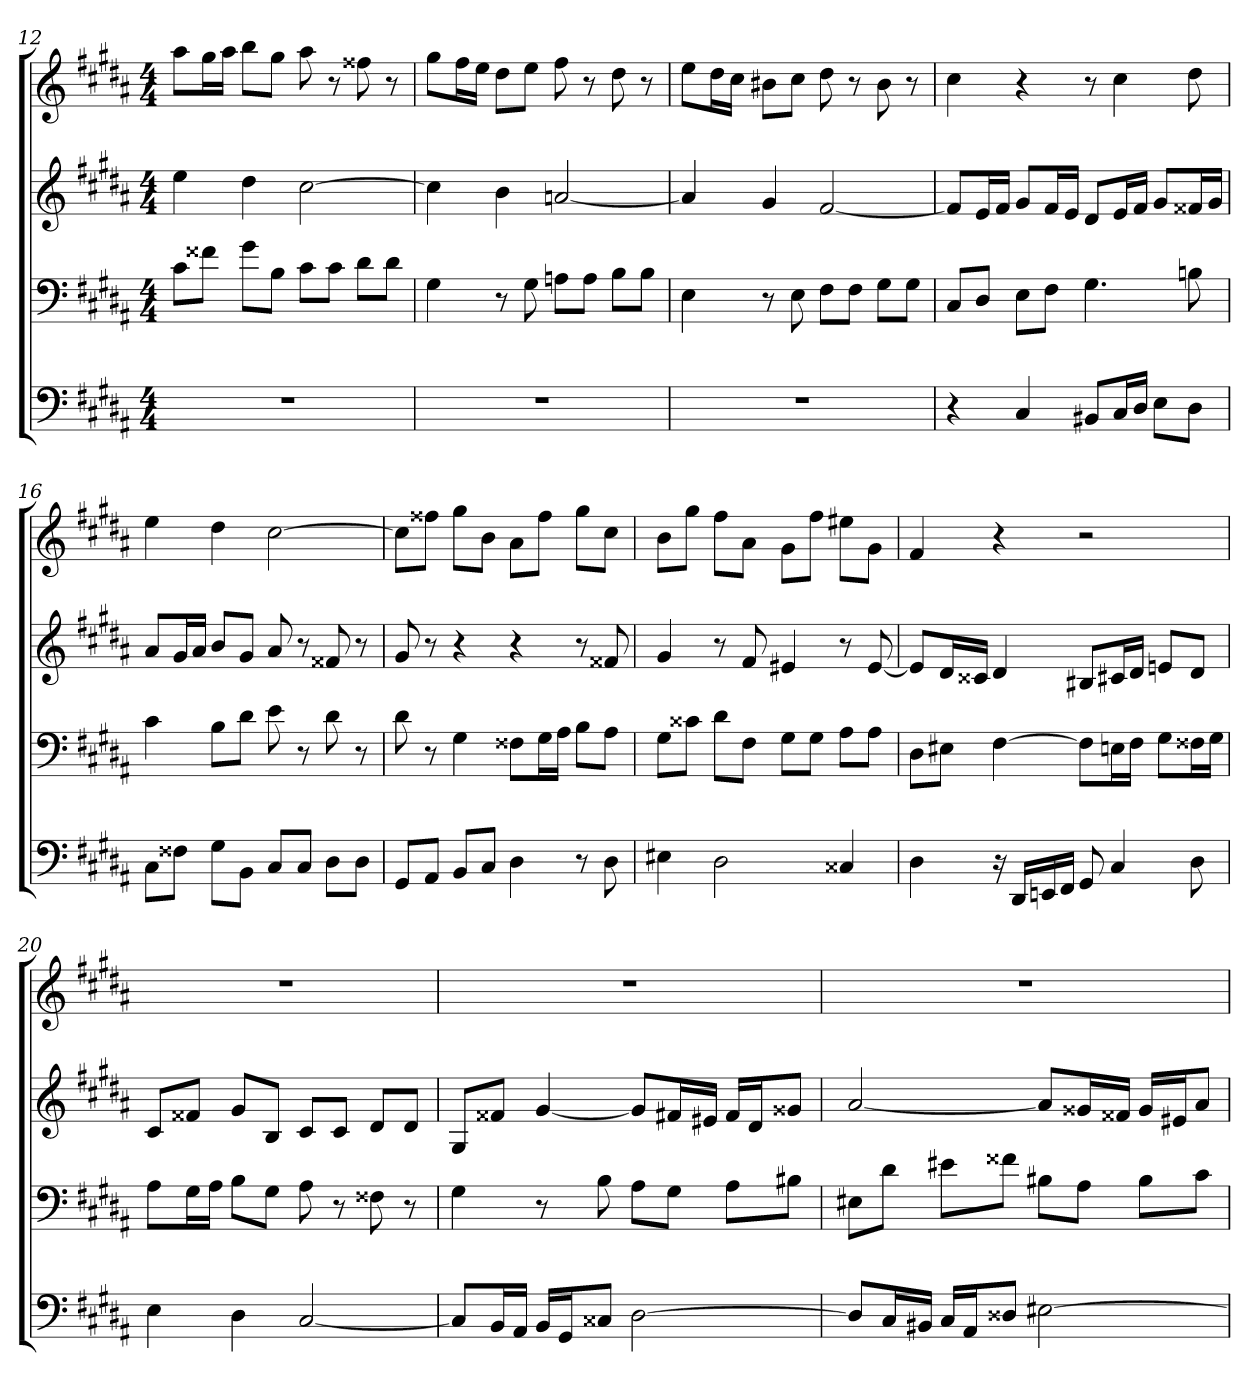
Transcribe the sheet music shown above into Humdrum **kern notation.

**kern	**kern	**kern	**kern
*part4	*part3	*part2	*part1
*staff4	*staff3	*staff2	*staff1
*clefF4	*clefF4	*clefG2	*clefG2
*k[f#c#g#d#a#]	*k[f#c#g#d#a#]	*k[f#c#g#d#a#]	*k[f#c#g#d#a#]
*g#:	*g#:	*g#:	*g#:
*M4/4	*M4/4	*M4/4	*M4/4
=12	=12	=12	=12
1r	8c#\L	4ee	8aa#\L
.	8f##X\J	.	16gg#\L
.	.	.	16aa#\JJ
.	8g#\L	4dd#	8bb\L
.	8B\J	.	8gg#\J
.	8c#\L	[2cc#	8aa#
.	8c#\J	.	8r
.	8d#\L	.	8ff##X
.	8d#\J	.	8r
=13	=13	=13	=13
1r	4G#	4cc#]	8gg#\L
.	.	.	16ff#\L
.	.	.	16ee\JJ
.	8r	4b	8dd#\L
.	8G#	.	8ee\J
.	8An\L	[2an	8ff#
.	8A\J	.	8r
.	8B\L	.	8dd#
.	8B\J	.	8r
=14	=14	=14	=14
1r	4E	4a]	8ee\L
.	.	.	16dd#\L
.	.	.	16cc#\JJ
.	8r	4g#	8b#X\L
.	8E	.	8cc#\J
.	8F#\L	[2f#	8dd#
.	8F#\J	.	8r
.	8G#\L	.	8b#
.	8G#\J	.	8r
=15	=15	=15	=15
4r	8C#/L	8f#/L]	4cc#
.	8D#/J	16e/L	.
.	.	16f#/JJ	.
4C#	8E\L	8g#/L	4r
.	8F#\J	16f#/L	.
.	.	16e/JJ	.
8BB#X/L	4.G#	8d#/L	8r
16C#/L	.	16e/L	4cc#
16D#/JJ	.	16f#/JJ	.
8E\L	.	8g#/L	.
8D#\J	8Bn	16f##X/L	8dd#
.	.	16g#/JJ	.
=16	=16	=16	=16
8C#\L	4c#	8a#/L	4ee
8F##X\J	.	16g#/L	.
.	.	16a#/JJ	.
8G#\L	8B\L	8b/L	4dd#
8BB\J	8d#\J	8g#/J	.
8C#/L	8e	8a#	[2cc#
8C#/J	8r	8r	.
8D#\L	8d#	8f##X	.
8D#\J	8r	8r	.
=17	=17	=17	=17
8GG#/L	8d#	8g#	8cc#\L]
8AA#/J	8r	8r	8ff##X\J
8BB/L	4G#	4r	8gg#\L
8C#/J	.	.	8b\J
4D#	8F##X\L	4r	8a#\L
.	16G#\L	.	8ff##\J
.	16A#\JJ	.	.
8r	8B\L	8r	8gg#\L
8D#	8A#\J	8f##X	8cc#\J
=18	=18	=18	=18
4E#X	8G#\L	4g#	8b\L
.	8c##X\J	.	8gg#\J
2D#	8d#\L	8r	8ff#\L
.	8F#\J	8f#	8a#\J
.	8G#\L	4e#X	8g#\L
.	8G#\J	.	8ff#\J
4C##X	8A#\L	8r	8ee#X\L
.	8A#\J	[8e#	8g#\J
=19	=19	=19	=19
4D#	8D#\L	8e#/L]	4f#
.	8E#X\J	16d#/L	.
.	.	16c##X/JJ	.
16r	[4F#	4d#	4r
16DD#/LL	.	.	.
16EEn/	.	.	.
16FF#/JJ	.	.	.
8GG#	8F#\L]	8B#X/L	2r
4C#	16En\L	16c#X/L	.
.	16F#\JJ	16d#/JJ	.
.	8G#\L	8en/L	.
8D#	16F##X\L	8d#/J	.
.	16G#\JJ	.	.
=20	=20	=20	=20
4E	8A#\L	8c#/L	1r
.	16G#\L	8f##X/J	.
.	16A#\JJ	.	.
4D#	8B\L	8g#/L	.
.	8G#\J	8B/J	.
[2C#	8A#	8c#/L	.
.	8r	8c#/J	.
.	8F##X	8d#/L	.
.	8r	8d#/J	.
=21	=21	=21	=21
8C#/L]	4G#	8G#/L	1r
16BB/L	.	8f##X/J	.
16AA#/JJ	.	.	.
16BB/LL	8r	[4g#	.
16GG#/J	.	.	.
8C##X/J	8B	.	.
[2D#	8A#\L	8g#/L]	.
.	8G#\J	16f#X/L	.
.	.	16e#X/JJ	.
.	8A#\L	16f#/LL	.
.	.	16d#/J	.
.	8B#X\J	8g##X/J	.
=22	=22	=22	=22
8D#/L]	8E#X\L	[2a#	1r
16C#/L	8d#\J	.	.
16BB#X/JJ	.	.	.
16C#/LL	8e#X\L	.	.
16AA#/J	.	.	.
8D##X/J	8f##X\J	.	.
[2E#X	8B#X\L	8a#/L]	.
.	8A#\J	16g##X/L	.
.	.	16f##X/JJ	.
.	8B#\L	16g##/LL	.
.	.	16e#X/J	.
.	8c#\J	8a#/J	.
=	=	=	=
*-	*-	*-	*-
